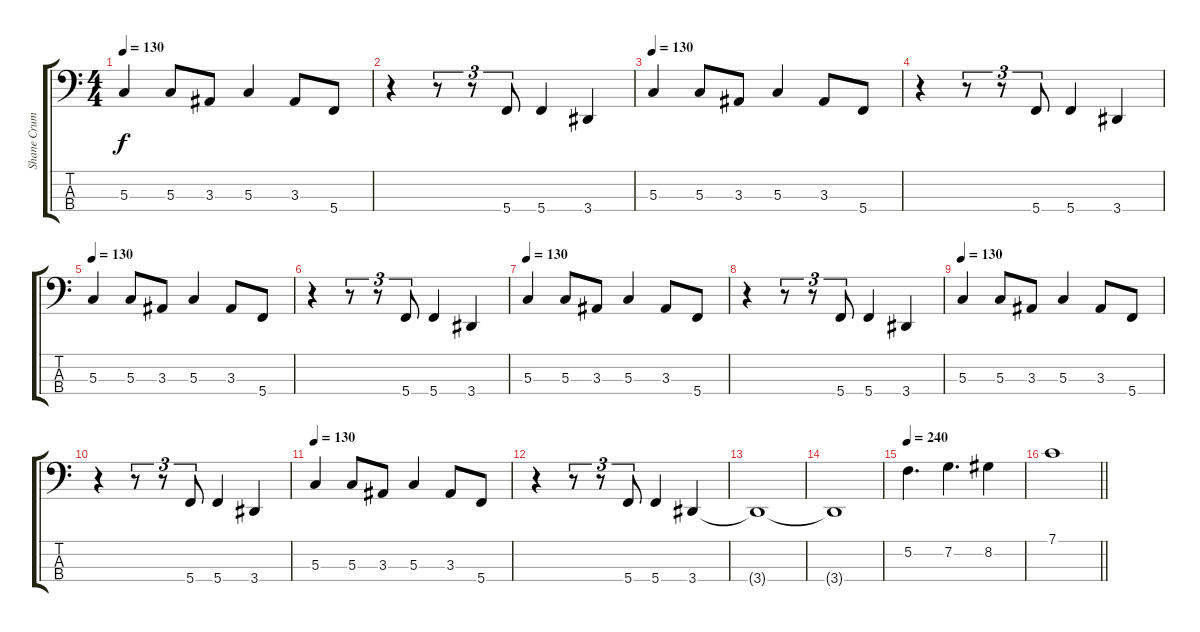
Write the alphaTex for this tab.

\track ("Shane Crump - Bass" "Shane Crum") {instrument electricbassfinger}
\staff {score tabs}
\tuning (F2 C2 G1 C1) {hide}
\ts (4 4)
\tempo 130
\clef f4
\ks c
5.3.4{dy f} 5.3.8 3.3.8 5.3.4 3.3.8 5.4.8 |
r.4 r.8{tu (3 2)} r.8{tu (3 2)} 5.4.8{tu (3 2)} 5.4.4 3.4.4 |
\tempo 130
5.3.4 5.3.8 3.3.8 5.3.4 3.3.8 5.4.8 |
r.4 r.8{tu (3 2)} r.8{tu (3 2)} 5.4.8{tu (3 2)} 5.4.4 3.4.4 |
\tempo 130
5.3.4 5.3.8 3.3.8 5.3.4 3.3.8 5.4.8 |
r.4 r.8{tu (3 2)} r.8{tu (3 2)} 5.4.8{tu (3 2)} 5.4.4 3.4.4 |
\tempo 130
5.3.4 5.3.8 3.3.8 5.3.4 3.3.8 5.4.8 |
r.4 r.8{tu (3 2)} r.8{tu (3 2)} 5.4.8{tu (3 2)} 5.4.4 3.4.4 |
\tempo 130
5.3.4 5.3.8 3.3.8 5.3.4 3.3.8 5.4.8 |
r.4 r.8{tu (3 2)} r.8{tu (3 2)} 5.4.8{tu (3 2)} 5.4.4 3.4.4 |
\tempo 130
5.3.4 5.3.8 3.3.8 5.3.4 3.3.8 5.4.8 |
r.4 r.8{tu (3 2)} r.8{tu (3 2)} 5.4.8{tu (3 2)} 5.4.4 3.4.4 |
3.4{t}.1{volume 0} |
3.4{t}.1 |
\tempo 240
5.2.4{d volume 12} 7.2.4{d} 8.2.4 |
\barLineRight lightlight
7.1.1
